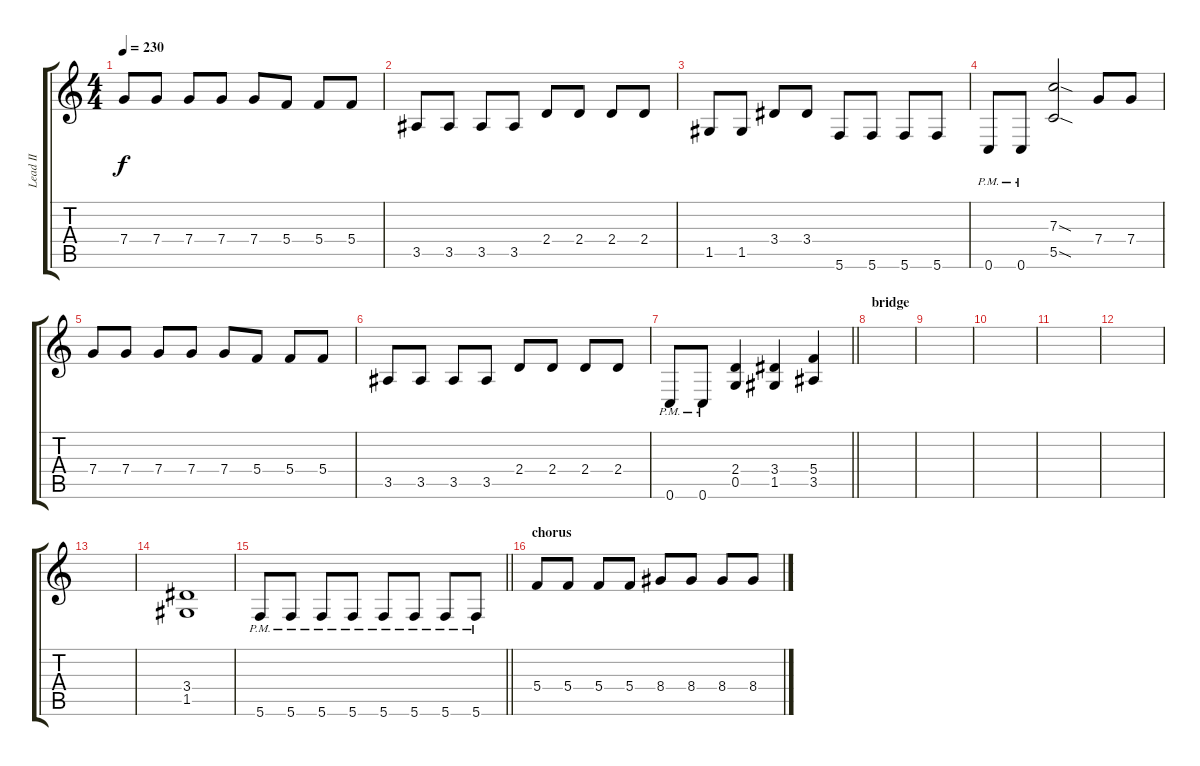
\track ("Lead II" "Lead II") {instrument distortionguitar}
\staff {score tabs}
\tuning (D4 A3 F3 C3 G2 C2) {hide}
\ts (4 4)
\tempo 230
\clef g2
\ks c
7.4.8{dy f} 7.4.8 7.4.8 7.4.8 7.4.8 5.4.8 5.4.8 5.4.8 |
3.5.8 3.5.8 3.5.8 3.5.8 2.4.8 2.4.8 2.4.8 2.4.8 |
1.5.8 1.5.8 3.4.8 3.4.8 5.6.8 5.6.8 5.6.8 5.6.8 |
0.6{pm}.8 0.6{pm}.8 (7.3{sod} 5.5{sod}).2 7.4.8 7.4.8 |
7.4.8 7.4.8 7.4.8 7.4.8 7.4.8 5.4.8 5.4.8 5.4.8 |
3.5.8 3.5.8 3.5.8 3.5.8 2.4.8 2.4.8 2.4.8 2.4.8 |
\barLineRight lightlight
0.6{pm}.8 0.6{pm}.8 (2.4 0.5).4 (3.4 1.5).4 (5.4 3.5).4 |
\section ("" "bridge")
|
|
|
|
|
|
(3.4 1.5).1 |
\barLineRight lightlight
5.6{pm}.8 5.6{pm}.8 5.6{pm}.8 5.6{pm}.8 5.6{pm}.8 5.6{pm}.8 5.6{pm}.8 5.6{pm}.8 |
\section ("" "chorus")
5.4.8 5.4.8 5.4.8 5.4.8 8.4.8 8.4.8 8.4.8 8.4.8
